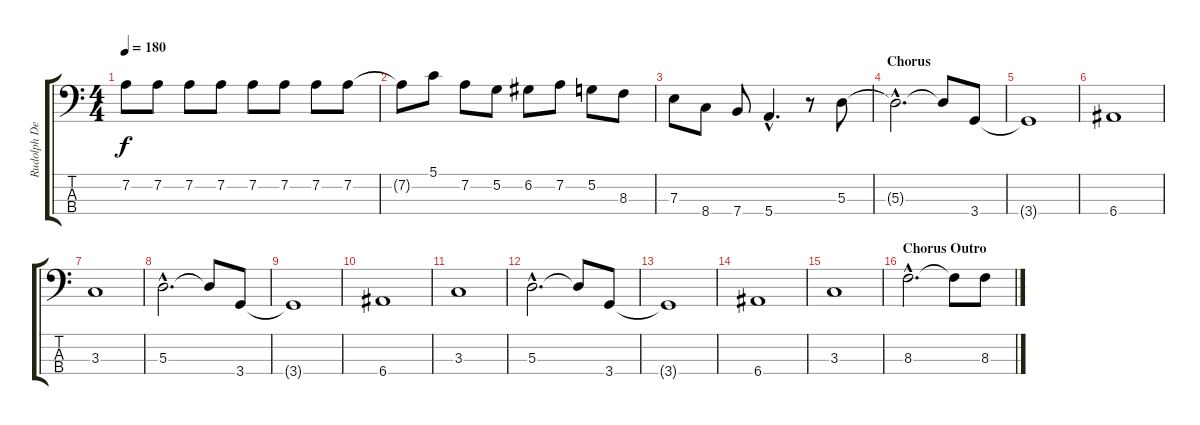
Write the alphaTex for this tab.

\track ("Rudolph De Borst" "Rudolph De") {instrument electricbasspick}
\staff {score tabs}
\tuning (G2 D2 A1 E1) {hide}
\ts (4 4)
\tempo 180
\clef f4
\ks c
7.2.8{dy f} 7.2.8 7.2.8 7.2.8 7.2.8 7.2.8 7.2.8 7.2.8 |
7.2{t}.8 5.1.8 7.2.8 5.2.8 6.2.8 7.2.8 5.2.8 8.3.8 |
7.3.8 8.4.8 7.4.8 5.4{hac}.4{d} r.8 5.3.8 |
\section ("" "Chorus")
5.3{hac t}.2{d} 5.3{t}.8 3.4.8 |
3.4{t}.1 |
6.4.1 |
3.3.1 |
5.3{hac}.2{d} 5.3{t}.8 3.4.8 |
3.4{t}.1 |
6.4.1 |
3.3.1 |
5.3{hac}.2{d} 5.3{t}.8 3.4.8 |
3.4{t}.1 |
6.4.1 |
3.3.1 |
\section ("" "Chorus Outro")
8.3{hac}.2{d} 8.3{t}.8 8.3.8
